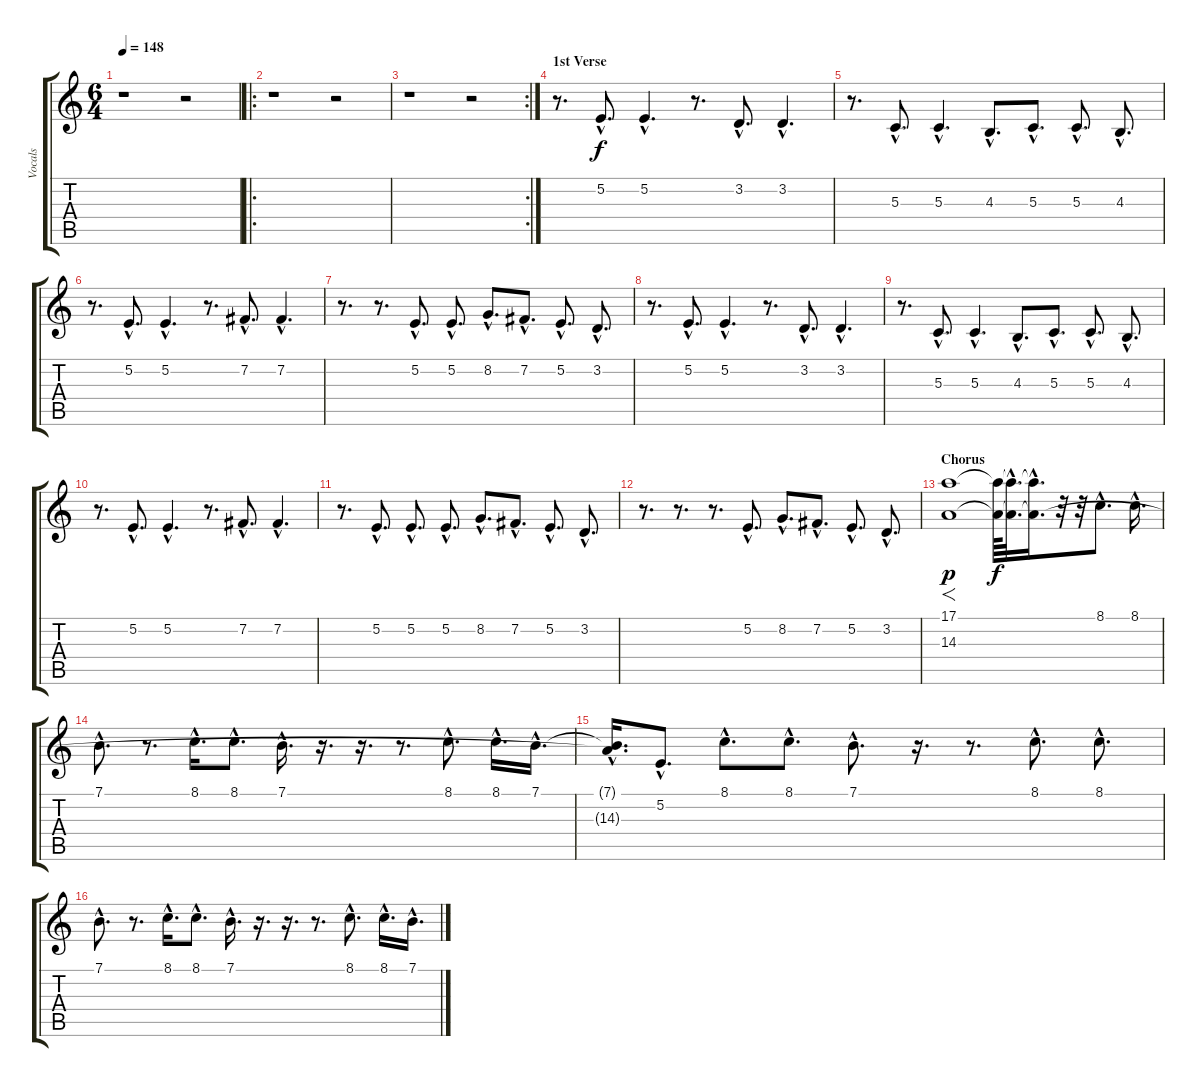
\track ("Vocals" "Vocals") {instrument lead5charang}
\staff {score tabs}
\tuning (E4 B3 G3 D3 A2 E2) {hide}
\ts (6 4)
\tempo 148
\clef g2
\ks c
r.1{dy f instrument lead5charang} r.2 |
\ro
r.1 r.2 |
\rc 2
r.1 r.2 |
\section ("" "1st Verse")
r.8{d} 5.2{hac}.8{d} 5.2{hac}.4{d} r.8{d} 3.2{hac}.8{d} 3.2{hac}.4{d} |
r.8{d} 5.3{hac}.8{d} 5.3{hac}.4{d} 4.3{hac}.8{d} 5.3{hac}.8{d} 5.3{hac}.8{d} 4.3{hac}.8{d} |
r.8{d} 5.2{hac}.8{d} 5.2{hac}.4{d} r.8{d} 7.2{hac}.8{d} 7.2{hac}.4{d} |
r.8{d} r.8{d} 5.2{hac}.8{d} 5.2{hac}.8{d} 8.2{hac}.8{d} 7.2{hac}.8{d} 5.2{hac}.8{d} 3.2{hac}.8{d} |
r.8{d} 5.2{hac}.8{d} 5.2{hac}.4{d} r.8{d} 3.2{hac}.8{d} 3.2{hac}.4{d} |
r.8{d} 5.3{hac}.8{d} 5.3{hac}.4{d} 4.3{hac}.8{d} 5.3{hac}.8{d} 5.3{hac}.8{d} 4.3{hac}.8{d} |
r.8{d} 5.2{hac}.8{d} 5.2{hac}.4{d} r.8{d} 7.2{hac}.8{d} 7.2{hac}.4{d} |
r.8{d} 5.2{hac}.8{d} 5.2{hac}.8{d} 5.2{hac}.8{d} 8.2{hac}.8{d} 7.2{hac}.8{d} 5.2{hac}.8{d} 3.2{hac}.8{d} |
r.8{d} r.8{d} r.8{d} 5.2{hac}.8{d} 8.2{hac}.8{d} 7.2{hac}.8{d} 5.2{hac}.8{d} 3.2{hac}.8{d} |
\section ("" "Chorus")
(17.1 14.3).1{f dy p} (17.1{t} 14.3{t}).64{dy f} (17.1{hac t} 14.3{hac t}).32{d} (17.1{hac t} 14.3{hac t}).16{d} r.32 r.32 8.1{hac}.8{d} 8.1{hac}.16{d} |
7.1{hac}.8{d} r.8{d} 8.1{hac}.16{d} 8.1{hac}.8{d} 7.1{hac}.16{d} r.16{d} r.16{d} r.8{d} 8.1{hac}.8{d} 8.1{hac}.16{d} 7.1{hac}.16{d} |
(7.1{hac t} 14.3{hac t}).16{d} 5.2{hac}.8{d} 8.1{hac}.8{d} 8.1{hac}.8{d} 7.1{hac}.8{d} r.16{d} r.8{d} 8.1{hac}.8{d} 8.1{hac}.8{d} |
7.1{hac}.8{d} r.8{d} 8.1{hac}.16{d} 8.1{hac}.8{d} 7.1{hac}.16{d} r.16{d} r.16{d} r.8{d} 8.1{hac}.8{d} 8.1{hac}.16{d} 7.1{hac}.16{d}
